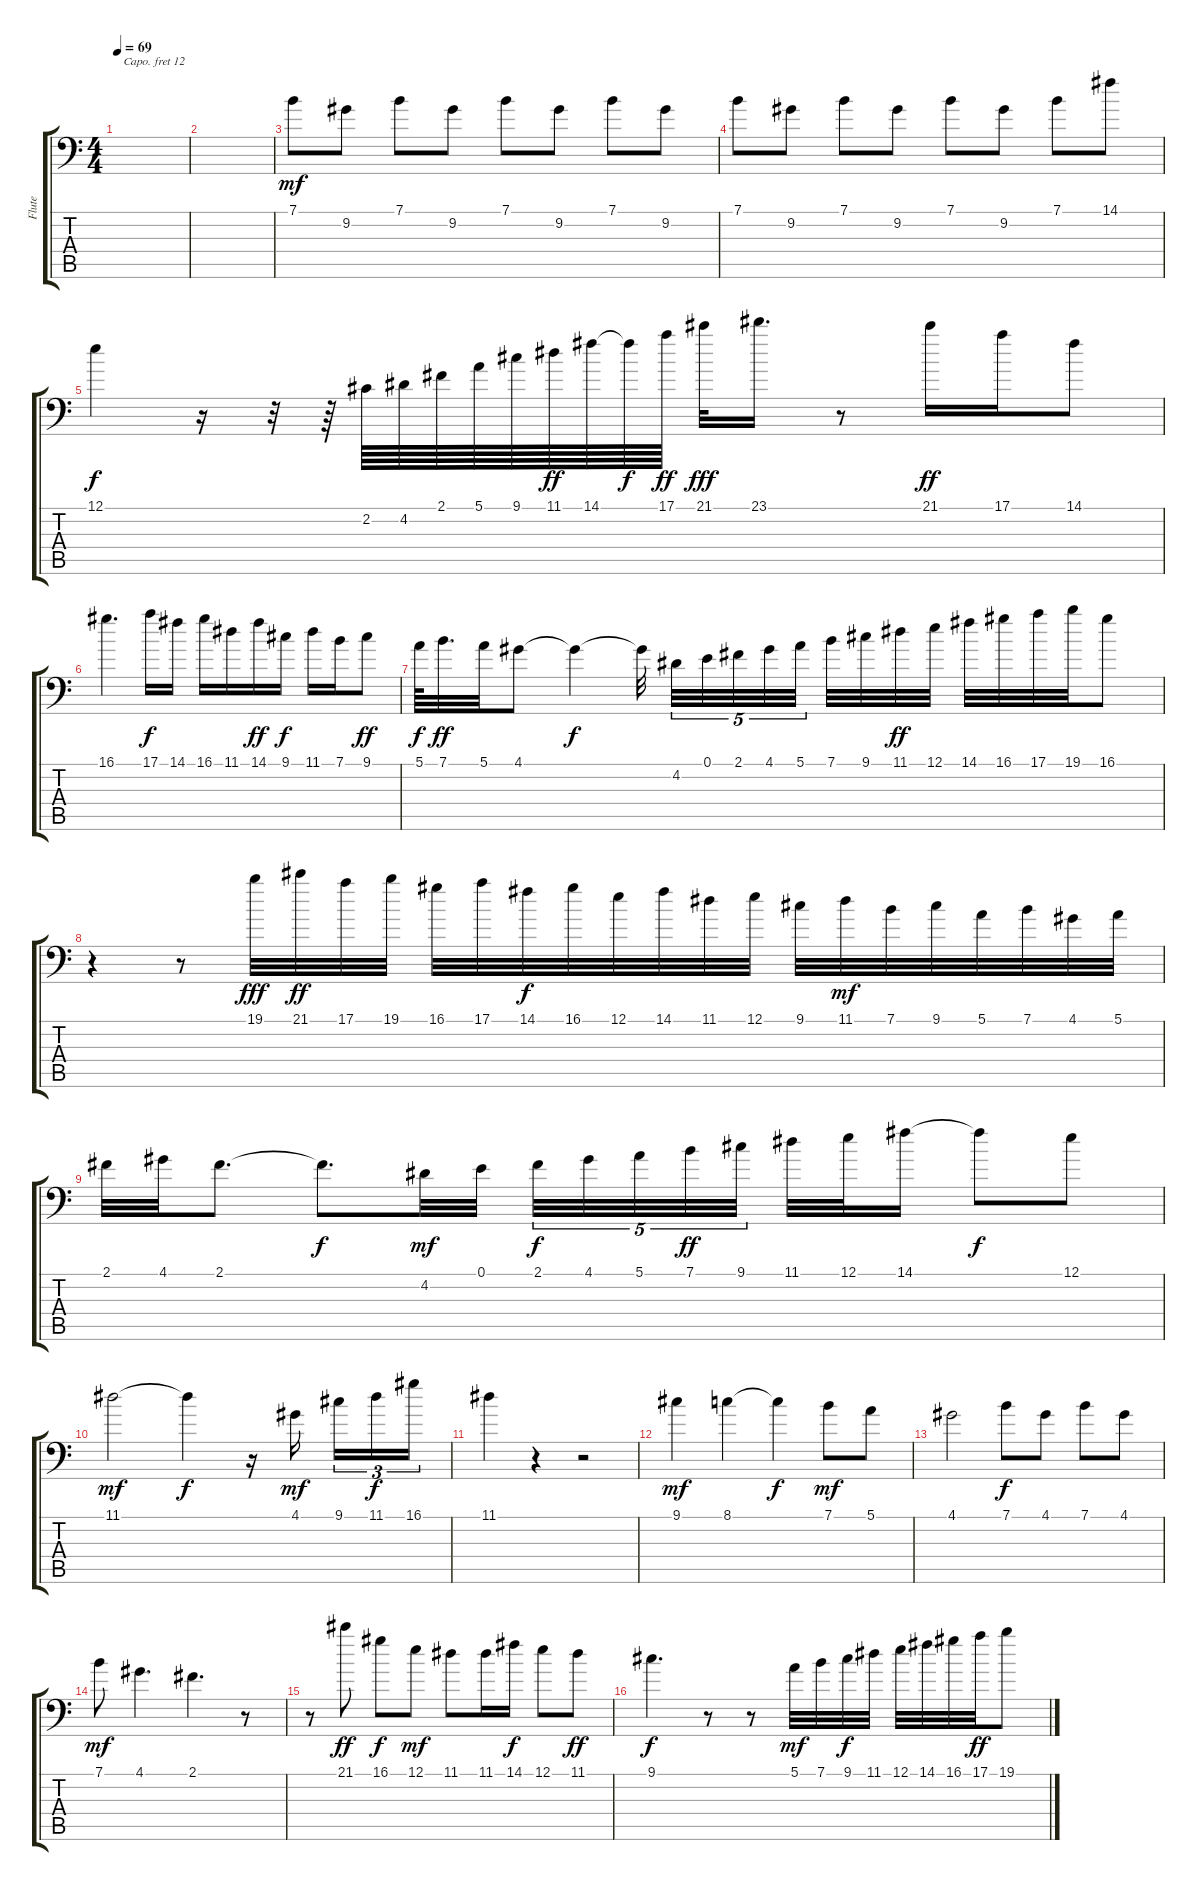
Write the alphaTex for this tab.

\track ("Flute" "Flute") {instrument pad1newage}
\staff {score tabs}
\capo 12
\tuning (E3 B2 G2 D2 A1 E1) {hide}
\ts (4 4)
\tempo 69
\clef f4
\ks c
|
|
7.1.8{dy mf} 9.2.8 7.1.8 9.2.8 7.1.8 9.2.8 7.1.8 9.2.8 |
7.1.8 9.2.8 7.1.8 9.2.8 7.1.8 9.2.8 7.1.8 14.1.8 |
12.1.4{dy f} r.16 r.32 r.64 2.2.64 4.2.64 2.1.64 5.1.64 9.1.64 11.1.64{dy ff} 14.1.64 14.1{t}.64{dy f} 17.1.64{dy ff} 21.1.32{dy fff} 23.1.16{d} r.8 21.1.16{dy ff} 17.1.16 14.1.8 |
16.1.4{d} 17.1.16{dy f} 14.1.16 16.1.16 11.1.16 14.1.16{dy ff} 9.1.16{dy f} 11.1.16 7.1.16 9.1.8{dy ff} |
5.1.64{dy f} 7.1.32{d dy ff} 5.1.32 4.1.8 4.1{t}.4{dy f} 4.1{t}.32 4.2.32{tu (5 4)} 0.1.32{tu (5 4)} 2.1.32{tu (5 4)} 4.1.32{tu (5 4)} 5.1.32{tu (5 4)} 7.1.32 9.1.32 11.1.32{dy ff} 12.1.32 14.1.32 16.1.32 17.1.32 19.1.32 16.1.8 |
r.4 r.8 19.1.32{dy fff} 21.1.32{dy ff} 17.1.32 19.1.32 16.1.32 17.1.32 14.1.32{dy f} 16.1.32 12.1.32 14.1.32 11.1.32 12.1.32 9.1.32 11.1.32{dy mf} 7.1.32 9.1.32 5.1.32 7.1.32 4.1.32 5.1.32 |
2.1.32 4.1.32 2.1.8{d} 2.1{t}.8{d dy f} 4.2.32{dy mf} 0.1.32 2.1.32{tu (5 4) dy f} 4.1.32{tu (5 4)} 5.1.32{tu (5 4)} 7.1.32{tu (5 4) dy ff} 9.1.32{tu (5 4)} 11.1.32 12.1.32 14.1.16 14.1{t}.8{dy f} 12.1.8 |
11.1.2{dy mf} 11.1{t}.4{dy f} r.16 4.1.16{dy mf} 9.1.16{tu (3 2)} 11.1.16{tu (3 2) dy f} 16.1.16{tu (3 2)} |
11.1.4 r.4 r.2 |
9.1.4{dy mf} 8.1.4 8.1{t}.4{dy f} 7.1.8{dy mf} 5.1.8 |
4.1.2 7.1.8{dy f} 4.1.8 7.1.8 4.1.8 |
7.1.8{dy mf} 4.1.4{d} 2.1.4{d} r.8 |
r.8 21.1.8{dy ff} 16.1.8{dy f} 12.1.8{dy mf} 11.1.8 11.1.16 14.1.16{dy f} 12.1.8 11.1.8{dy ff} |
9.1.4{d dy f} r.8 r.8 5.1.32{dy mf} 7.1.32 9.1.32{dy f} 11.1.32 12.1.32 14.1.32 16.1.32 17.1.32{dy ff} 19.1.8
